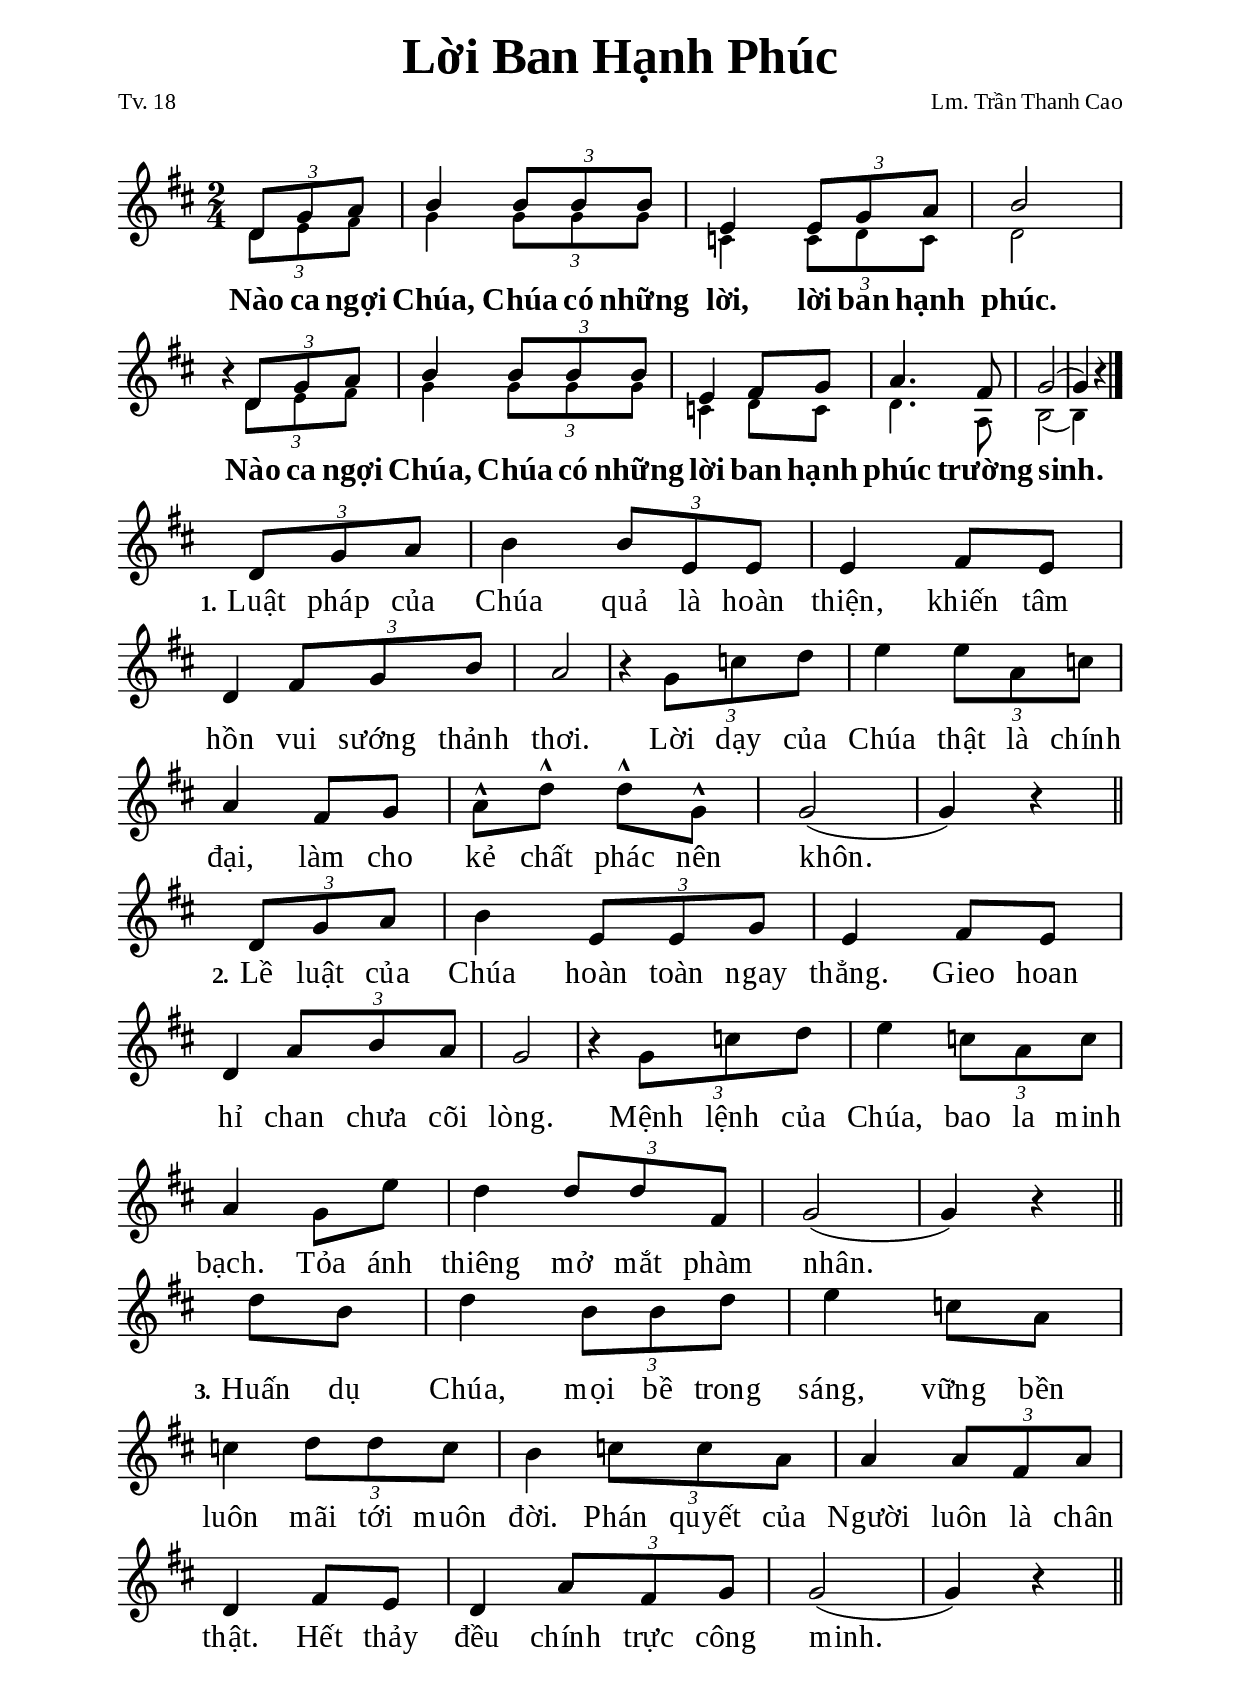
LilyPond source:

% Cài đặt chung
\version "2.20.0"
\include "english.ly"

\header {
  title = \markup { \fontsize #3 "Lời Ban Hạnh Phúc" }
  poet = "Tv. 18"
  composer = "Lm. Trần Thanh Cao"
  arranger = " "
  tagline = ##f
}

\paper {
  #(set-paper-size "a4")
  top-margin = 10\mm
  bottom-margin = 10\mm
  left-margin = 20\mm
  right-margin = 20\mm
  indent = #0
  #(define fonts
    (make-pango-font-tree
      "Liberation Serif"
      "Liberation Serif"
      "Liberation Serif"
      (/ 20 20)))
  page-count = #1
}

% Nhạc điệp khúc
nhacDiepKhucSop = \relative c' {
  \partial 4 \tuplet 3/2 { d8 g a } |
  b4 \tuplet 3/2 { b8 b b } |
  e,4 \tuplet 3/2 { e8 g a } |
  b2 |
  r4 \tuplet 3/2 { d,8 g a } |
  b4 \tuplet 3/2 { b8 b b } |
  e,4 fs8 g |
  a4. fs8 |
  g2 ( |
  g4) r \bar "|."
}

nhacDiepKhucBas = \relative c' {
  \partial 4 \tuplet 3/2 { d8 e fs } |
  g4 \tuplet 3/2 { g8 g g } |
  c,4 \tuplet 3/2 { c8 d c } |
  d2 |
  r4 \tuplet 3/2 { d8 e fs } |
  g4 \tuplet 3/2 { g8 g g } |
  c,4 d8 c |
  d4. a8 |
  b2 ( |
  b4) r
}

% Nhạc phiên khúc
nhacPhienKhucMot = \relative c' {
  \partial 4 \tuplet 3/2 { d8 g a } |
  b4 \tuplet 3/2 { b8 e, e } |
  e4 fs8 e |
  d4 \tuplet 3/2 { fs8 g b } |
  a2 |
  r4 \tuplet 3/2 { g8 c d } |
  e4 \tuplet 3/2 { 8 a, c } |
  a4 fs8 g |
  a8 ^^ d ^^ d ^^ g, ^^ |
  g2 ( |
  g4) r \bar "||"
}

nhacPhienKhucHai = \relative c' {
  \partial 4 \tuplet 3/2 { d8 g a } |
  b4 \tuplet 3/2 { e,8 e g} |
  e4 fs8 e |
  d4 \tuplet 3/2 { a'8 b a } |
  g2 |
  r4 \tuplet 3/2 { g8 c d } |
  e4 \tuplet 3/2 { c8 a c } |
  a4 g8 e' |
  d4 \tuplet 3/2 { d8 d fs, } |
  g2 ( |
  g4) r \bar "||"
}

nhacPhienKhucBa = \relative c'' {
  \partial 4 d8 b |
  d4 \tuplet 3/2 { b8 b d } |
  e4 c8 a |
  c4 \tuplet 3/2 { d8 d c } |
  b4 \tuplet 3/2 { c8 c a } |
  a4 \tuplet 3/2 { a8 fs a } |
  d,4 fs8 e |
  d4 \tuplet 3/2 { a'8 fs g } |
  g2 ( |
  g4) r \bar "||"
}

% Lời điệp khúc
loiDiepKhuc = \lyricmode {
  Nào ca ngợi Chúa,
  Chúa có những lời, lời ban hạnh phúc.
  Nào ca ngợi Chúa,
  Chúa có những lời ban hạnh phúc trường sinh.
}

% Lời phiên khúc
loiPhienKhucMot = \lyricmode {
  \set stanza = #"1."
  Luật pháp của Chúa quả là hoàn thiện,
  khiến tâm hồn vui sướng thảnh thơi.
  Lời dạy của Chúa thật là chính đại,
  làm cho kẻ chất phác nên khôn.
}

loiPhienKhucHai = \lyricmode {
  \set stanza = #"2."
  Lề luật của Chúa hoàn toàn ngay thẳng.
  Gieo hoan hỉ chan chưa cõi lòng.
  Mệnh lệnh của Chúa, bao la minh bạch.
  Tỏa ánh thiêng mở mắt phàm nhân.
}

loiPhienKhucBa = \lyricmode {
  \set stanza = #"3."
  Huấn dụ Chúa, mọi bề trong sáng,
  vững bền luôn mãi tới muôn đời.
  Phán quyết của Người luôn là chân thật.
  Hết thảy đều chính trực công minh.
}


% Dàn trang
\score {
  \new ChoirStaff <<
    \new Staff = diepKhuc \with {
        \consists "Merge_rests_engraver"
        \magnifyStaff #(magstep +1)
      }
      <<
      \new Voice = beSop {
        \voiceOne \key d \major \time 2/4 \nhacDiepKhucSop
      }
      \new Voice = beBas {
        \override NoteHead.font-size = #-2
        \voiceTwo \key d \major \time 2/4 \nhacDiepKhucBas
      }
    >>
    \new Lyrics \lyricsto beSop \loiDiepKhuc
  >>
  \layout {
    \override Lyrics.LyricText.font-series = #'bold
    \override Lyrics.LyricText.font-size = #+3
    \override Lyrics.LyricSpace.minimum-distance = #0.5
    \override Score.BarNumber.break-visibility = ##(#f #f #f)
    \override Score.SpacingSpanner.uniform-stretching = ##t
  }
}

\score {
  \new ChoirStaff <<
    \new Staff = phienKhuc \with {
        \magnifyStaff #(magstep +1)
      }
      <<
      \new Voice = beSop {
        \key d \major \time 2/4 \nhacPhienKhucMot
      }
    >>
    \new Lyrics \lyricsto beSop \loiPhienKhucMot
  >>
  \layout {
    \override Staff.TimeSignature.transparent = ##t
    \override Lyrics.LyricText.font-size = #+3
    \override Lyrics.LyricSpace.minimum-distance = #2.0
    \override Score.BarNumber.break-visibility = ##(#f #f #f)
    \override Score.SpacingSpanner.uniform-stretching = ##t
  }
}

\score {
  \new ChoirStaff <<
    \new Staff = phienKhuc \with {
        \magnifyStaff #(magstep +1)
      }
      <<
      \new Voice = beSop {
        \key d \major \time 2/4 \nhacPhienKhucHai
      }
    >>
    \new Lyrics \lyricsto beSop \loiPhienKhucHai
  >>
  \layout {
    \override Staff.TimeSignature.transparent = ##t
    \override Lyrics.LyricText.font-size = #+3
    \override Lyrics.LyricSpace.minimum-distance = #2.0
    \override Score.BarNumber.break-visibility = ##(#f #f #f)
    \override Score.SpacingSpanner.uniform-stretching = ##t
  }
}

\score {
  \new ChoirStaff <<
    \new Staff = phienKhuc \with {
        \magnifyStaff #(magstep +1)
      }
      <<
      \new Voice = beSop {
        \key d \major \time 2/4 \nhacPhienKhucBa
      }
    >>
    \new Lyrics \lyricsto beSop \loiPhienKhucBa
  >>
  \layout {
    \override Staff.TimeSignature.transparent = ##t
    \override Lyrics.LyricText.font-size = #+3
    \override Lyrics.LyricSpace.minimum-distance = #2.0
    \override Score.BarNumber.break-visibility = ##(#f #f #f)
    \override Score.SpacingSpanner.uniform-stretching = ##t
  }
}
